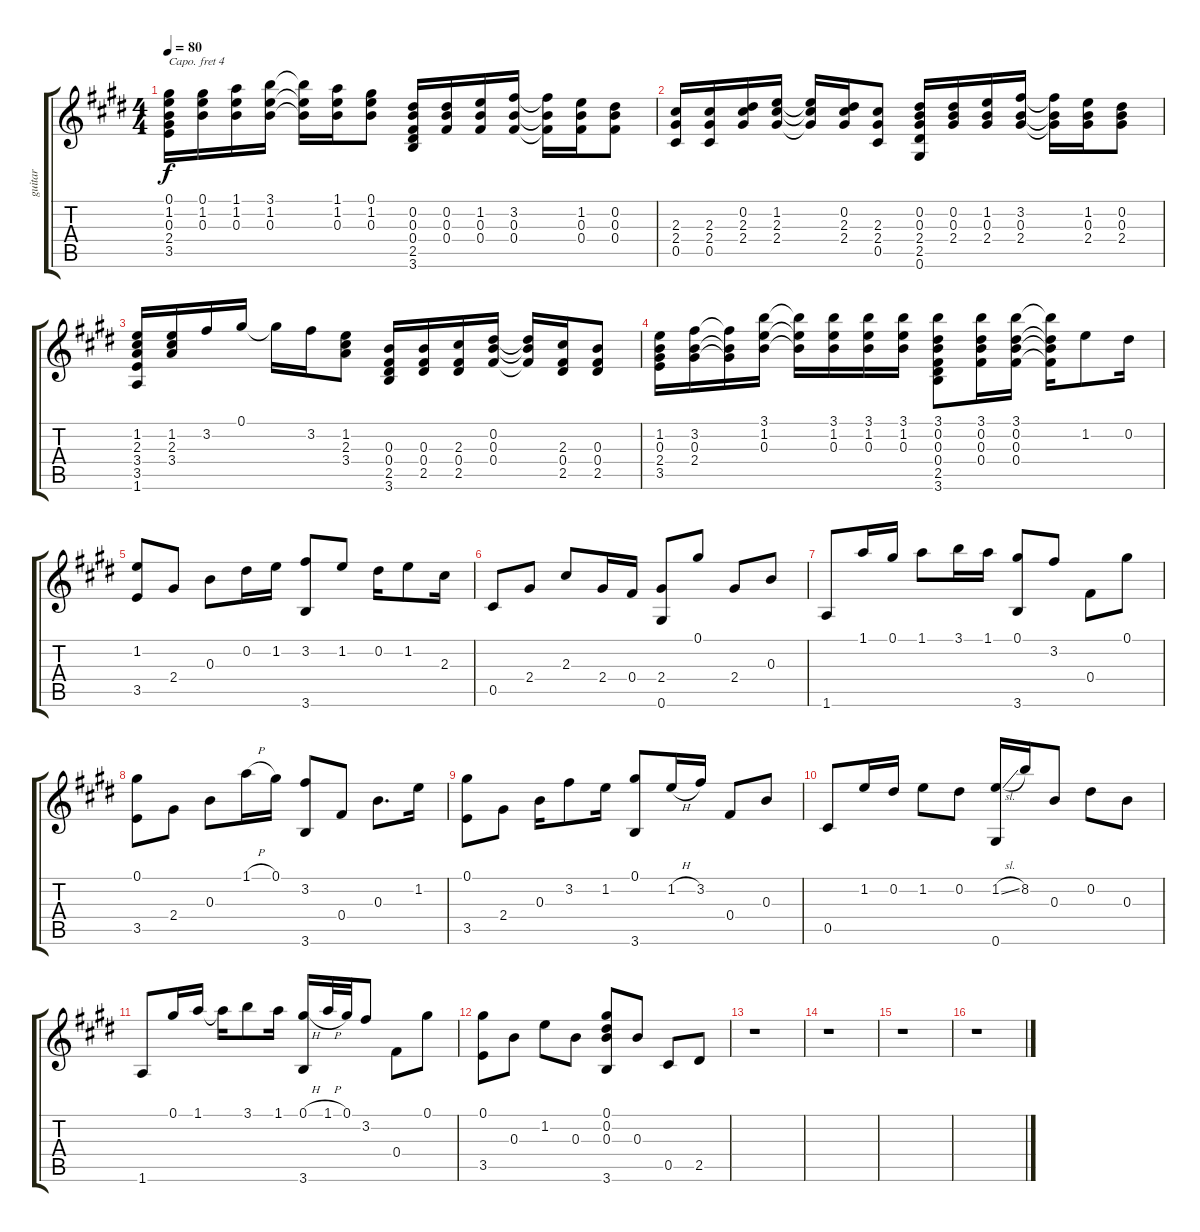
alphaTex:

\track ("guitar" "guitar") {instrument acousticguitarsteel}
\staff {score tabs}
\capo 4
\tuning (E4 B3 G3 D3 A2 E2) {hide}
\ts (4 4)
\tempo 80
\clef g2
\ks e
(0.1 1.2 0.3 2.4 3.5).16{dy f} (0.1 1.2 0.3).16 (1.1 1.2 0.3).16 (3.1 1.2 0.3).16 (3.1{t} 1.2{t} 0.3{t}).16 (1.1 1.2 0.3).16 (0.1 1.2 0.3).8 (0.2 0.3 0.4 2.5 3.6).16 (0.2 0.3 0.4).16 (1.2 0.3 0.4).16 (3.2 0.3 0.4).16 (3.2{t} 0.3{t} 0.4{t}).16 (1.2 0.3 0.4).16 (0.2 0.3 0.4).8 |
(2.3 2.4 0.5).16 (2.3 2.4 0.5).16 (0.2 2.3 2.4).16 (1.2 2.3 2.4).16 (1.2{t} 2.3{t} 2.4{t}).16 (0.2 2.3 2.4).16 (2.3 2.4 0.5).8 (0.2 0.3 2.4 2.5 0.6).16 (0.2 0.3 2.4).16 (1.2 0.3 2.4).16 (3.2 0.3 2.4).16 (3.2{t} 0.3{t} 2.4{t}).16 (1.2 0.3 2.4).16 (0.2 0.3 2.4).8 |
(1.2 2.3 3.4 3.5 1.6).16 (1.2 2.3 3.4).16 3.2.16 0.1.16 0.1{t}.16 3.2.16 (1.2 2.3 3.4).8 (0.3 0.4 2.5 3.6).16 (0.3 0.4 2.5).16 (2.3 0.4 2.5).16 (0.2 0.3 0.4).16 (0.2{t} 0.3{t} 0.4{t}).16 (2.3 0.4 2.5).16 (0.3 0.4 2.5).8 |
(1.2 0.3 2.4 3.5).16 (3.2 0.3 2.4).16 (3.2{t} 0.3{t} 2.4{t}).16 (3.1 1.2 0.3).16 (3.1{t} 1.2{t} 0.3{t}).16 (3.1 1.2 0.3).16 (3.1 1.2 0.3).16 (3.1 1.2 0.3).16 (3.1 0.2 0.3 0.4 2.5 3.6).8 (3.1 0.2 0.3 0.4).16 (3.1 0.2 0.3 0.4).16 (3.1{t} 0.2{t} 0.3{t} 0.4{t}).16 1.2.8 0.2.16 |
(1.2 3.5).8 2.4.8 0.3.8 0.2.16 1.2.16 (3.2 3.6).8 1.2.8 0.2.16 1.2.8 2.3.16 |
0.5.8 2.4.8 2.3.8 2.4.16 0.4.16 (2.4 0.6).8 0.1.8 2.4.8 0.3.8 |
1.6.8 1.1.16 0.1.16 1.1.8 3.1.16 1.1.16 (0.1 3.6).8 3.2.8 0.4.8 0.1.8 |
(0.1 3.5).8 2.4.8 0.3.8 1.1{h}.16 0.1.16 (3.2 3.6).8 0.4.8 0.3.8{d} 1.2.16 |
(0.1 3.5).8 2.4.8 0.3.16 3.2.8 1.2.16 (0.1 3.6).8 1.2{h}.16 3.2.16 0.4.8 0.3.8 |
0.5.8 1.2.16 0.2.16 1.2.8 0.2.8 (1.2{sl} 0.6).16 8.2.16 0.3.8 0.2.8 0.3.8 |
1.6.8 0.1.16 1.1.16 1.1{t}.16 3.1.8 1.1.16 (0.1{h} 3.6).16 1.1{h}.32 0.1.32 3.2.8 0.4.8 0.1.8 |
(0.1 3.5).8 0.3.8 1.2.8 0.3.8 (0.1 0.2 0.3 3.6).8 0.3.8 0.5.8 2.5.8 |
r.1 |
r.1 |
r.1 |
r.1
